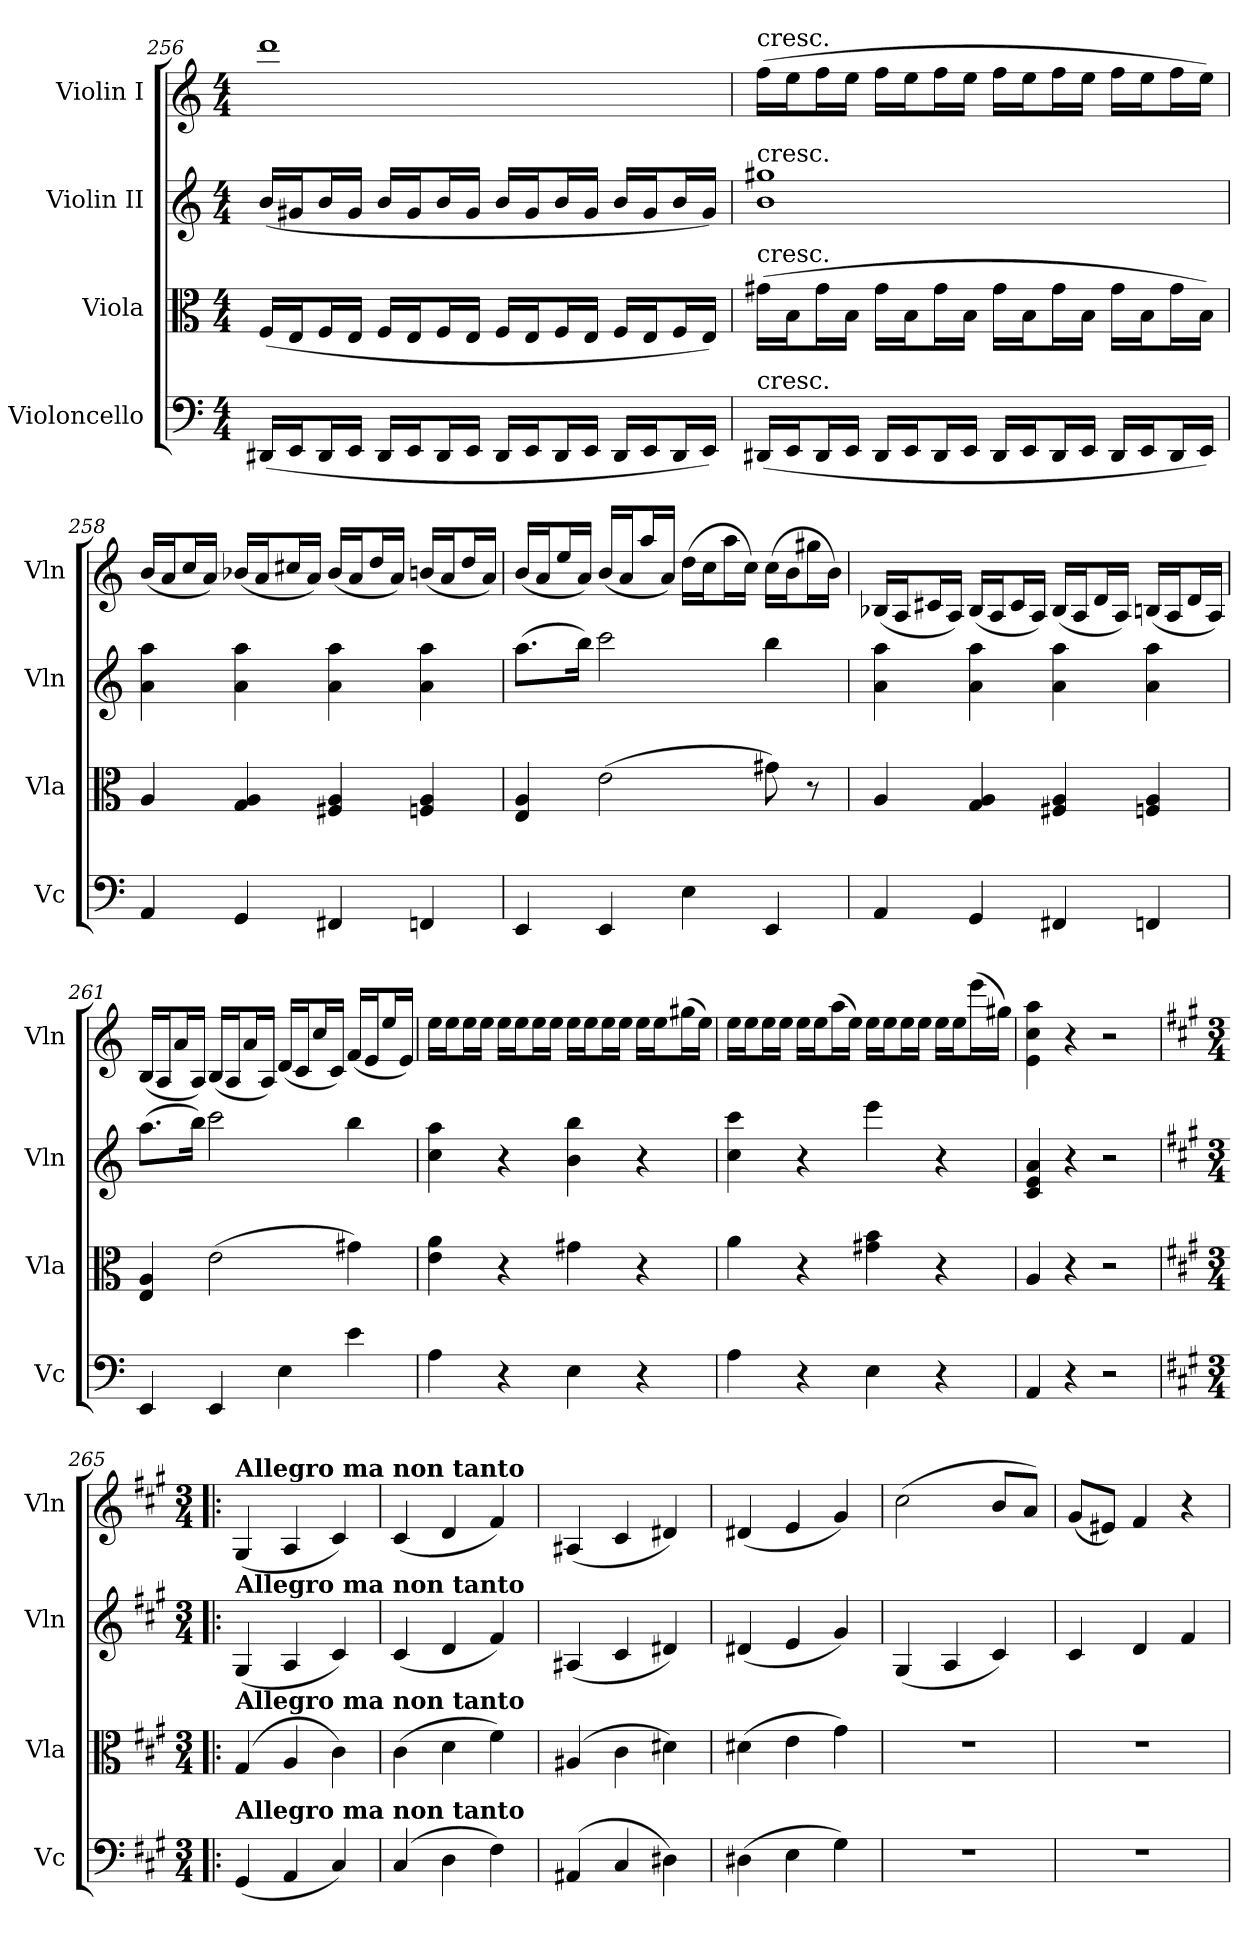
**kern	**kern	**kern	**kern
*part4	*part3	*part2	*part1
*staff4	*staff3	*staff2	*staff1
*I"Violoncello	*I"Viola	*I"Violin II	*I"Violin I
*I'Vc	*I'Vla	*I'Vln	*I'Vln
*clefF4	*clefC3	*clefG2	*clefG2
*k[]	*k[]	*k[]	*k[]
*C:	*C:	*C:	*C:
*M4/4	*M4/4	*M4/4	*M4/4
=256	=256	=256	=256
(16DD#X/LL	(16F/LL	(16b/LL	1ddd
16EE/J	16E/J	16g#X/J	.
16DD#/L	16F/L	16b/L	.
16EE/JJ	16E/JJ	16g#/JJ	.
16DD#/LL	16F/LL	16b/LL	.
16EE/J	16E/J	16g#/J	.
16DD#/L	16F/L	16b/L	.
16EE/JJ	16E/JJ	16g#/JJ	.
16DD#/LL	16F/LL	16b/LL	.
16EE/J	16E/J	16g#/J	.
16DD#/L	16F/L	16b/L	.
16EE/JJ	16E/JJ	16g#/JJ	.
16DD#/LL	16F/LL	16b/LL	.
16EE/J	16E/J	16g#/J	.
16DD#/L	16F/L	16b/L	.
16EE/JJ)	16E/JJ)	16g#/JJ)	.
=257	=257	=257	=257
!	!	!	!LO:TX:a:t=cresc.
!	!	!LO:TX:a:t=cresc.	!
!	!LO:TX:a:t=cresc.	!	!
!LO:TX:a:t=cresc.	!	!	!
(16DD#X/LL	(16g#X\LL	1b 1gg#X	(16ff\LL
16EE/J	16B\J	.	16ee\J
16DD#/L	16g#\L	.	16ff\L
16EE/JJ	16B\JJ	.	16ee\JJ
16DD#/LL	16g#\LL	.	16ff\LL
16EE/J	16B\J	.	16ee\J
16DD#/L	16g#\L	.	16ff\L
16EE/JJ	16B\JJ	.	16ee\JJ
16DD#/LL	16g#\LL	.	16ff\LL
16EE/J	16B\J	.	16ee\J
16DD#/L	16g#\L	.	16ff\L
16EE/JJ	16B\JJ	.	16ee\JJ
16DD#/LL	16g#\LL	.	16ff\LL
16EE/J	16B\J	.	16ee\J
16DD#/L	16g#\L	.	16ff\L
16EE/JJ)	16B\JJ)	.	16ee\JJ)
=258	=258	=258	=258
4AA	4A	4a 4aa	(16b/LL
.	.	.	16a/J
.	.	.	16cc/L
.	.	.	16a/JJ)
4GG	4G 4A	4a 4aa	(16b-X/LL
.	.	.	16a/J
.	.	.	16cc#X/L
.	.	.	16a/JJ)
4FF#X	4F#X 4A	4a 4aa	(16b-/LL
.	.	.	16a/J
.	.	.	16dd/L
.	.	.	16a/JJ)
4FFn	4Fn 4A	4a 4aa	(16bn/LL
.	.	.	16a/J
.	.	.	16dd/L
.	.	.	16a/JJ)
=259	=259	=259	=259
4EE	4E 4A	(8.aa\L	(16b/LL
.	.	.	16a/J
.	.	.	16ee/L
.	.	16bb\Jk)	16a/JJ)
4EE	(2e	2ccc	(16b/LL
.	.	.	16a/J
.	.	.	16aa/L
.	.	.	16a/JJ)
4E	.	.	(16dd\LL
.	.	.	16cc\J
.	.	.	16aa\L
.	.	.	16cc\JJ)
4EE	8g#X)	4bb	(16cc\LL
.	.	.	16b\J
.	8r	.	16gg#X\L
.	.	.	16b\JJ)
=260	=260	=260	=260
4AA	4A	4a 4aa	(16B-X/LL
.	.	.	16A/J
.	.	.	16c#X/L
.	.	.	16A/JJ)
4GG	4G 4A	4a 4aa	(16B-/LL
.	.	.	16A/J
.	.	.	16c#/L
.	.	.	16A/JJ)
4FF#X	4F#X 4A	4a 4aa	(16B-/LL
.	.	.	16A/J
.	.	.	16d/L
.	.	.	16A/JJ)
4FFn	4Fn 4A	4a 4aa	(16Bn/LL
.	.	.	16A/J
.	.	.	16d/L
.	.	.	16A/JJ)
=261	=261	=261	=261
4EE	4E 4A	(8.aa\L	(16B/LL
.	.	.	16A/J
.	.	.	16a/L
.	.	16bb\Jk)	16A/JJ)
4EE	(2e	2ccc	(16B/LL
.	.	.	16A/J
.	.	.	16a/L
.	.	.	16A/JJ)
4E	.	.	(16d/LL
.	.	.	16c/J
.	.	.	16cc/L
.	.	.	16c/JJ)
4e	4g#X)	4bb	(16f/LL
.	.	.	16e/J
.	.	.	16ee/L
.	.	.	16e/JJ)
=262	=262	=262	=262
4A	4e 4a	4cc 4aa	16ee\LL
.	.	.	16ee\J
.	.	.	16ee\L
.	.	.	16ee\JJ
4r	4r	4r	16ee\LL
.	.	.	16ee\J
.	.	.	16ee\L
.	.	.	16ee\JJ
4E	4g#X	4b 4bb	16ee\LL
.	.	.	16ee\J
.	.	.	16ee\L
.	.	.	16ee\JJ
4r	4r	4r	16ee\LL
.	.	.	16ee\J
.	.	.	(16gg#X\L
.	.	.	16ee\JJ)
=263	=263	=263	=263
4A	4a	4cc 4ccc	16ee\LL
.	.	.	16ee\J
.	.	.	16ee\L
.	.	.	16ee\JJ
4r	4r	4r	16ee\LL
.	.	.	16ee\J
.	.	.	(16aa\L
.	.	.	16ee\JJ)
4E	4g#X 4b	4eee	16ee\LL
.	.	.	16ee\J
.	.	.	16ee\L
.	.	.	16ee\JJ
4r	4r	4r	16ee\LL
.	.	.	16ee\J
.	.	.	(16eee\L
.	.	.	16gg#X\JJ)
=264	=264	=264	=264
4AA	4A	4c 4e 4a	4e 4cc 4aa
4r	4r	4r	4r
2r	2r	2r	2r
=265!|:	=265!|:	=265!|:	=265!|:
*k[f#c#g#]	*k[f#c#g#]	*k[f#c#g#]	*k[f#c#g#]
*A:	*A:	*A:	*A:
*M3/4	*M3/4	*M3/4	*M3/4
!	!	!	!LO:TX:a:B:t=Allegro ma non tanto
!	!	!LO:TX:a:B:t=Allegro ma non tanto	!
!	!LO:TX:a:B:t=Allegro ma non tanto	!	!
!LO:TX:a:B:t=Allegro ma non tanto	!	!	!
(4GG#	(4G#	(4G#	(4G#
4AA	4A	4A	4A
4C#)	4c#)	4c#)	4c#)
=266	=266	=266	=266
(4C#	(4c#	(4c#	(4c#
4D	4d	4d	4d
4F#)	4f#)	4f#)	4f#)
=267	=267	=267	=267
(4AA#X	(4A#X	(4A#X	(4A#X
4C#	4c#	4c#	4c#
4D#X)	4d#X)	4d#X)	4d#X)
=268	=268	=268	=268
(4D#X	(4d#X	(4d#X	(4d#X
4E	4e	4e	4e
4G#)	4g#)	4g#)	4g#)
=269	=269	=269	=269
2.r	2.r	(4G#	(2cc#
.	.	4A	.
.	.	4c#)	8b/L
.	.	.	8a/J)
=270	=270	=270	=270
2.r	2.r	4c#	(8g#/L
.	.	.	8e#X/J)
.	.	4d	4f#
.	.	4f#	4r
=	=	=	=
*-	*-	*-	*-
